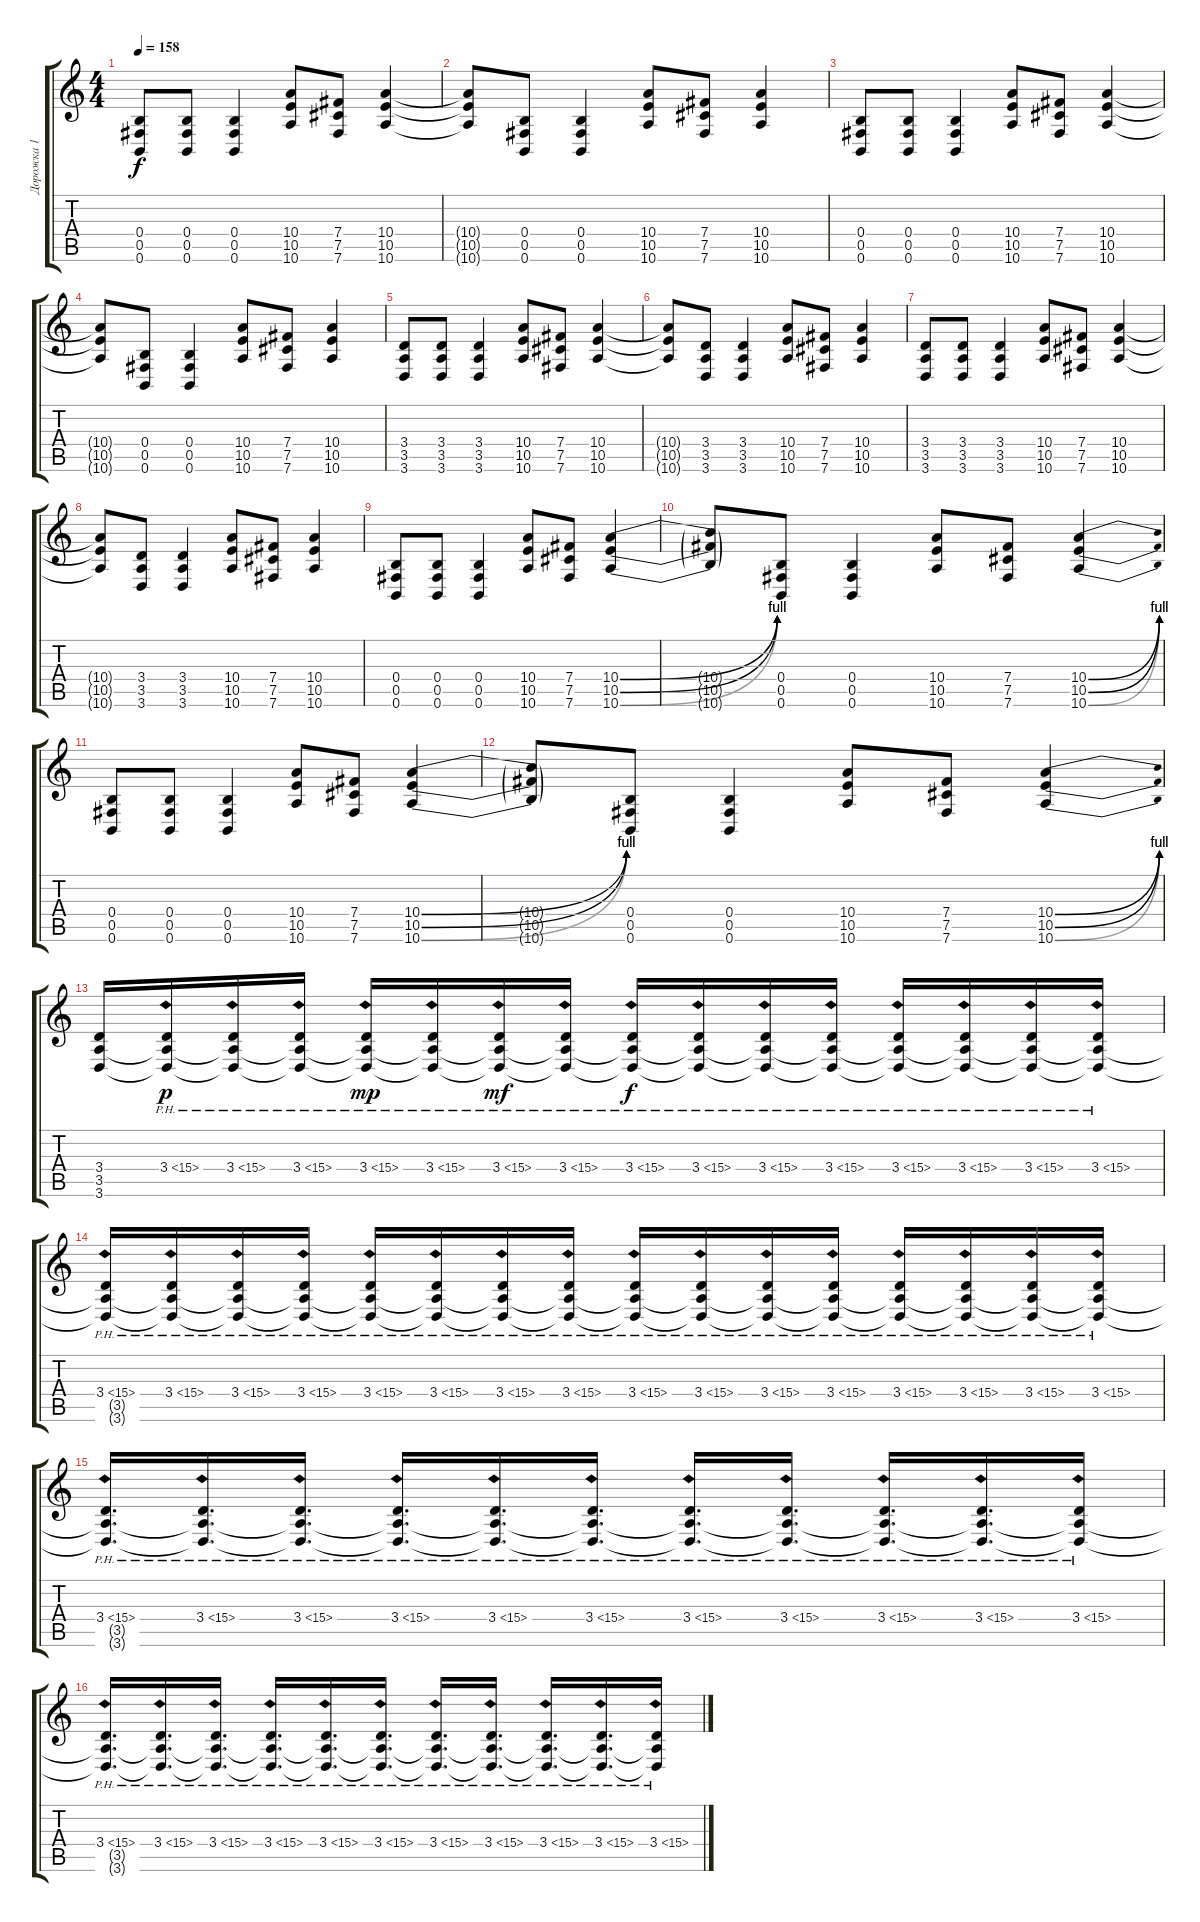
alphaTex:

\track ("Дорожка 1" "Дорожка 1") {instrument distortionguitar}
\staff {score tabs}
\tuning (Db4 Ab3 E3 B2 Gb2 B1) {hide}
\ts (4 4)
\tempo 158
\clef g2
\ks c
(0.4 0.5 0.6).8{dy f} (0.4 0.5 0.6).8 (0.4 0.5 0.6).4 (10.4 10.5 10.6).8 (7.4 7.5 7.6).8 (10.4 10.5 10.6).4 |
(10.4{t} 10.5{t} 10.6{t}).8 (0.4 0.5 0.6).8 (0.4 0.5 0.6).4 (10.4 10.5 10.6).8 (7.4 7.5 7.6).8 (10.4 10.5 10.6).4 |
(0.4 0.5 0.6).8 (0.4 0.5 0.6).8 (0.4 0.5 0.6).4 (10.4 10.5 10.6).8 (7.4 7.5 7.6).8 (10.4 10.5 10.6).4 |
(10.4{t} 10.5{t} 10.6{t}).8 (0.4 0.5 0.6).8 (0.4 0.5 0.6).4 (10.4 10.5 10.6).8 (7.4 7.5 7.6).8 (10.4 10.5 10.6).4 |
(3.4 3.5 3.6).8 (3.4 3.5 3.6).8 (3.4 3.5 3.6).4 (10.4 10.5 10.6).8 (7.4 7.5 7.6).8 (10.4 10.5 10.6).4 |
(10.4{t} 10.5{t} 10.6{t}).8 (3.4 3.5 3.6).8 (3.4 3.5 3.6).4 (10.4 10.5 10.6).8 (7.4 7.5 7.6).8 (10.4 10.5 10.6).4 |
(3.4 3.5 3.6).8 (3.4 3.5 3.6).8 (3.4 3.5 3.6).4 (10.4 10.5 10.6).8 (7.4 7.5 7.6).8 (10.4 10.5 10.6).4 |
(10.4{t} 10.5{t} 10.6{t}).8 (3.4 3.5 3.6).8 (3.4 3.5 3.6).4 (10.4 10.5 10.6).8 (7.4 7.5 7.6).8 (10.4 10.5 10.6).4 |
(0.4 0.5 0.6).8 (0.4 0.5 0.6).8 (0.4 0.5 0.6).4 (10.4 10.5 10.6).8 (7.4 7.5 7.6).8 (10.4{be (bend 0 0 60 4)} 10.5{be (bend 0 0 60 4)} 10.6{be (bend 0 0 60 4)}).4 |
(10.4{t} 10.5{t} 10.6{t}).8 (0.4 0.5 0.6).8 (0.4 0.5 0.6).4 (10.4 10.5 10.6).8 (7.4 7.5 7.6).8 (10.4{be (bend 0 0 60 4)} 10.5{be (bend 0 0 60 4)} 10.6{be (bend 0 0 60 4)}).4 |
(0.4 0.5 0.6).8 (0.4 0.5 0.6).8 (0.4 0.5 0.6).4 (10.4 10.5 10.6).8 (7.4 7.5 7.6).8 (10.4{be (bend 0 0 60 4)} 10.5{be (bend 0 0 60 4)} 10.6{be (bend 0 0 60 4)}).4 |
(10.4{t} 10.5{t} 10.6{t}).8 (0.4 0.5 0.6).8 (0.4 0.5 0.6).4 (10.4 10.5 10.6).8 (7.4 7.5 7.6).8 (10.4{be (bend 0 0 60 4)} 10.5{be (bend 0 0 60 4)} 10.6{be (bend 0 0 60 4)}).4 |
(3.4 3.5 3.6).16{volume 8} (3.4{ph 12} 3.5{t} 3.6{t}).16{dy p} (3.4{ph 12} 3.5{t} 3.6{t}).16 (3.4{ph 12} 3.5{t} 3.6{t}).16 (3.4{ph 12} 3.5{t} 3.6{t}).16{dy mp} (3.4{ph 12} 3.5{t} 3.6{t}).16 (3.4{ph 12} 3.5{t} 3.6{t}).16{dy mf} (3.4{ph 12} 3.5{t} 3.6{t}).16 (3.4{ph 12} 3.5{t} 3.6{t}).16{dy f} (3.4{ph 12} 3.5{t} 3.6{t}).16 (3.4{ph 12} 3.5{t} 3.6{t}).16 (3.4{ph 12} 3.5{t} 3.6{t}).16 (3.4{ph 12} 3.5{t} 3.6{t}).16 (3.4{ph 12} 3.5{t} 3.6{t}).16 (3.4{ph 12} 3.5{t} 3.6{t}).16 (3.4{ph 12} 3.5{t} 3.6{t}).16 |
(3.4{ph 12} 3.5{t} 3.6{t}).16 (3.4{ph 12} 3.5{t} 3.6{t}).16 (3.4{ph 12} 3.5{t} 3.6{t}).16 (3.4{ph 12} 3.5{t} 3.6{t}).16 (3.4{ph 12} 3.5{t} 3.6{t}).16 (3.4{ph 12} 3.5{t} 3.6{t}).16 (3.4{ph 12} 3.5{t} 3.6{t}).16 (3.4{ph 12} 3.5{t} 3.6{t}).16 (3.4{ph 12} 3.5{t} 3.6{t}).16 (3.4{ph 12} 3.5{t} 3.6{t}).16 (3.4{ph 12} 3.5{t} 3.6{t}).16 (3.4{ph 12} 3.5{t} 3.6{t}).16 (3.4{ph 12} 3.5{t} 3.6{t}).16 (3.4{ph 12} 3.5{t} 3.6{t}).16 (3.4{ph 12} 3.5{t} 3.6{t}).16 (3.4{ph 12} 3.5{t} 3.6{t}).16 |
(3.4{ph 12} 3.5{t} 3.6{t}).16{d} (3.4{ph 12} 3.5{t} 3.6{t}).16{d} (3.4{ph 12} 3.5{t} 3.6{t}).16{d} (3.4{ph 12} 3.5{t} 3.6{t}).16{d} (3.4{ph 12} 3.5{t} 3.6{t}).16{d} (3.4{ph 12} 3.5{t} 3.6{t}).16{d} (3.4{ph 12} 3.5{t} 3.6{t}).16{d} (3.4{ph 12} 3.5{t} 3.6{t}).16{d} (3.4{ph 12} 3.5{t} 3.6{t}).16{d} (3.4{ph 12} 3.5{t} 3.6{t}).16{d} (3.4{ph 12} 3.5{t} 3.6{t}).16 |
(3.4{ph 12} 3.5{t} 3.6{t}).16{d} (3.4{ph 12} 3.5{t} 3.6{t}).16{d} (3.4{ph 12} 3.5{t} 3.6{t}).16{d} (3.4{ph 12} 3.5{t} 3.6{t}).16{d} (3.4{ph 12} 3.5{t} 3.6{t}).16{d} (3.4{ph 12} 3.5{t} 3.6{t}).16{d} (3.4{ph 12} 3.5{t} 3.6{t}).16{d} (3.4{ph 12} 3.5{t} 3.6{t}).16{d} (3.4{ph 12} 3.5{t} 3.6{t}).16{d} (3.4{ph 12} 3.5{t} 3.6{t}).16{d} (3.4{ph 12} 3.5{t} 3.6{t}).16
